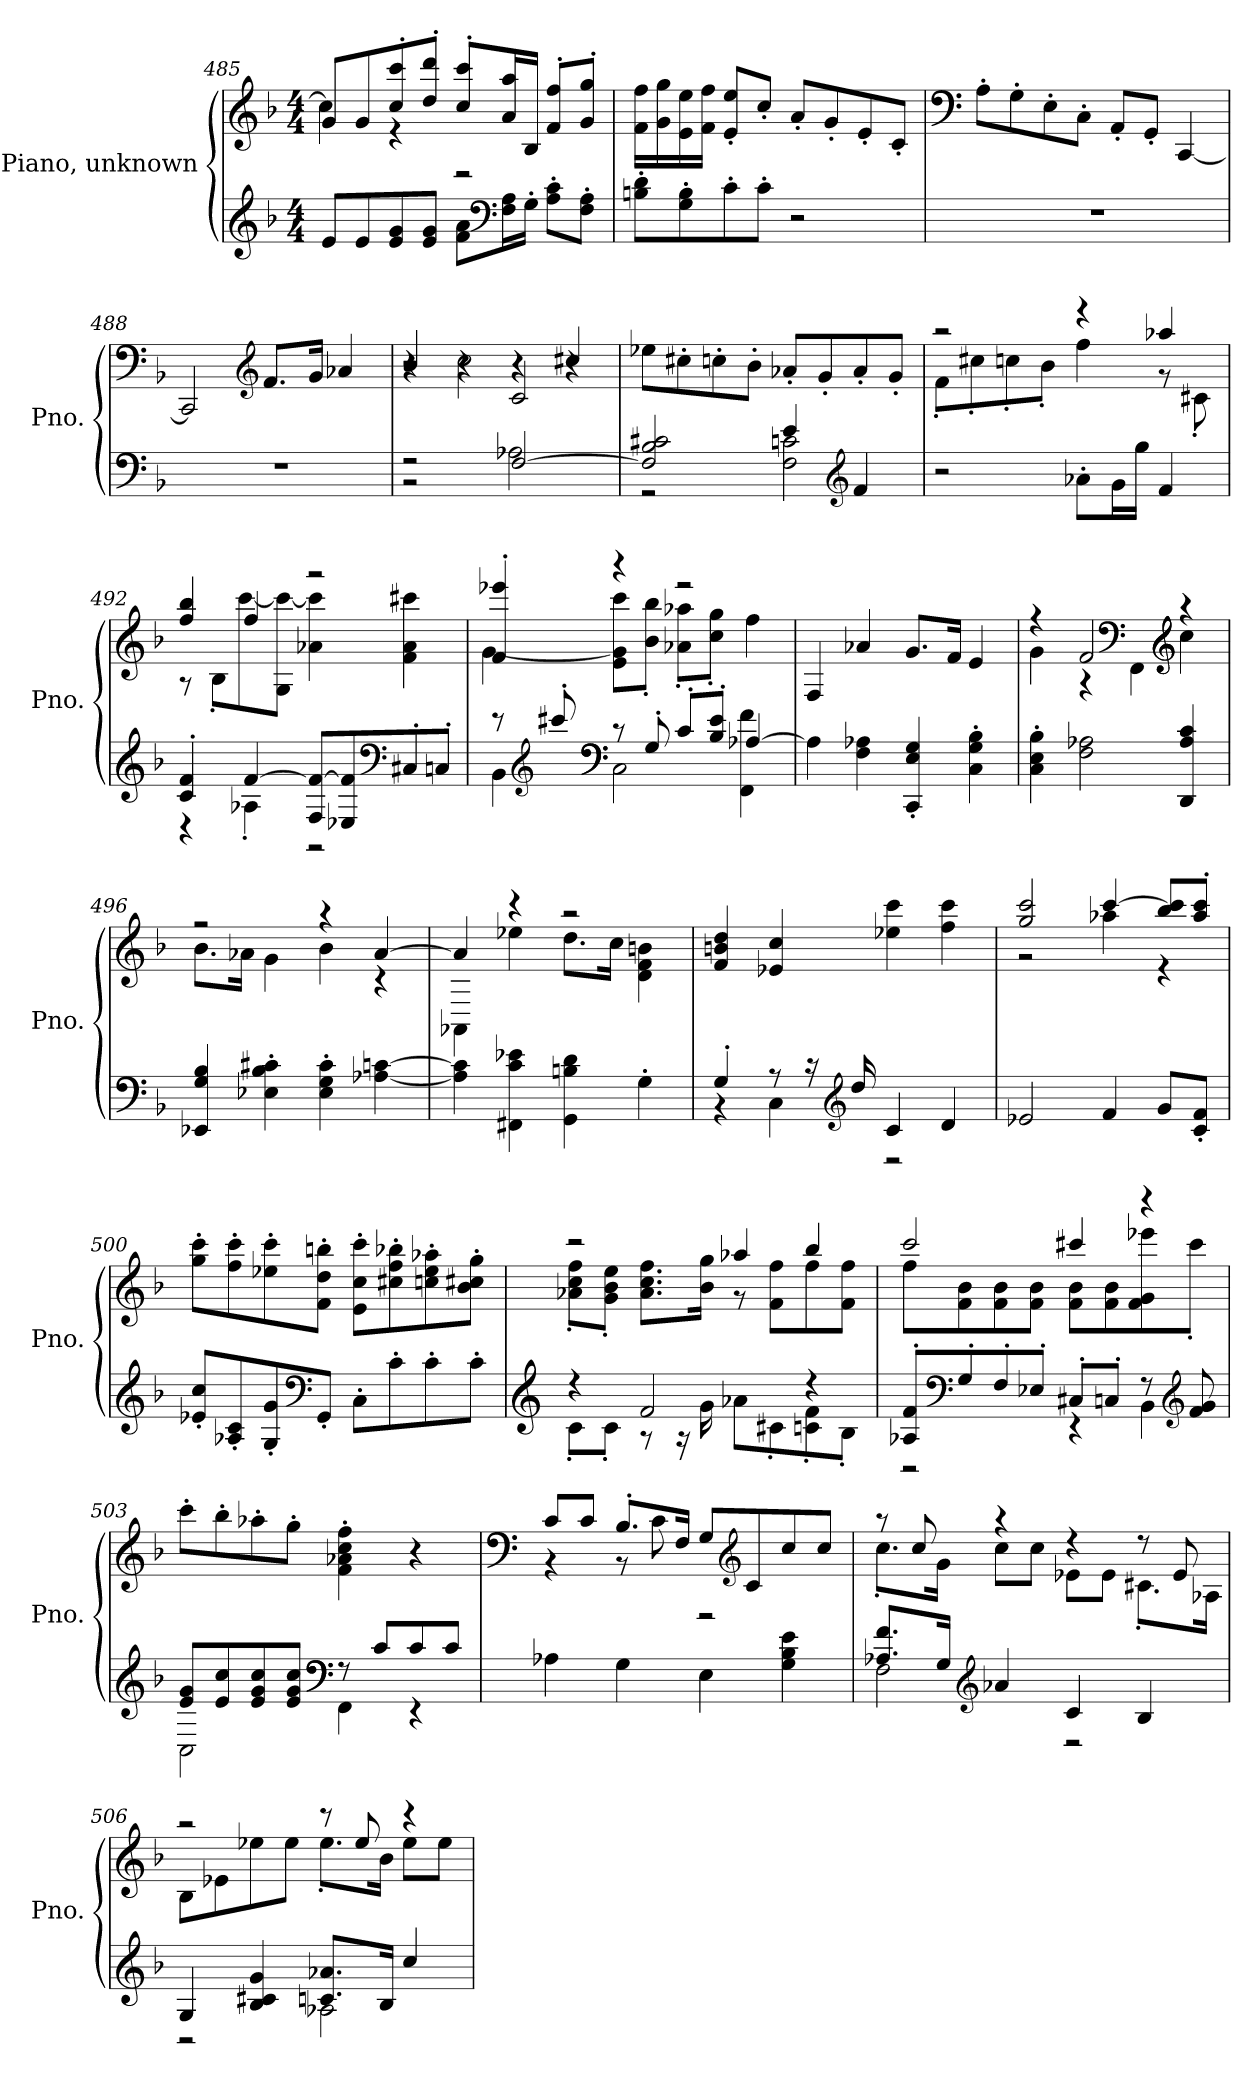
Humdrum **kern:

**kern	**kern
*part1	*part1
*staff2	*staff1
*I"Piano, unknown	*
*I'Pno.	*
!!LO:PB:g=z
*clefG2	*clefG2
*k[b-]	*k[b-]
*M4/4	*M4/4
=485	=485
*	*^
8e/L	8g/L	4cc\]
8e/	8g/	.
8e/ 8g/	8cc/' 8ccc/'	4r
8e/ 8g/J	8dd/' 8ddd/'J	.
8f\ 8a\L	8cc/' 8ccc/'L	2r
*clefF4	*	*
16F\ 16A\L	16a/ 16aa/L	.
16G'\JJ	16B-/JJ	.
8A\' 8c\'L	8f/' 8ff/'L	.
8F\' 8A\'J	8g/' 8gg/'J	.
*	*v	*v
=486	=486
8Bn\' 8d\'L	16f\ 16ff\LL
.	16g\ 16gg\
8G\' 8B\'	16e\ 16ee\
.	16f\ 16ff\JJ
8c'\	8e/' 8ee/'L
8c'\J	8cc'/J
2r	8a'/L
.	8g'/
.	8e'/
.	8c'/J
=487	=487
*	*clefF4
1r	8A'\L
.	8G'\
.	8E'\
.	8C'\J
.	8AA'/L
.	8GG'/J
.	[4CC/
=488	=488
1r	2CC/]
*	*clefG2
.	8.f/L
.	16g/Jk
.	4a-X/
!!LO:LB:g=z
=489	=489
*^	*^
*	*	*	*^
2r	2r	4b-/	4r	2r
.	.	4r	2cc\	.
[2F/	2A-X\	4r	.	2c/
.	.	4cc#X/	4r	.
*	*	*v	*v	*v
=490	=490	=490
2F/] 2B-/ 2c#X/	2r	8ee-X\L
.	.	8cc#X'\
.	.	8ccn'\
.	.	8b-'\J
4e/	2F\ 2cn\	8a-X'/L
.	.	8g'/
*clefG2	*	*
4f/	.	8a-'/
.	.	8g'/J
*v	*v	*
=491	=491
*	*^
2r	2r	8f'\L
.	.	8cc#X'\
.	.	8ccn'\
.	.	8b-'\J
8a-X'\L	4r	4ff\
16g\L	.	.
16gg\JJ	.	.
4f/	4aa-X/	8r
.	.	8c#X'\
=492	=492	=492
*^	*	*
4c/' 4f/'	4r	4ff/ 4bb-/	8r
.	.	.	8B-'\L
[4f/	4A-X'\	4ff/	[8ccc\
.	.	.	8G\ 8ccc\_J
8F/ 8f/_L	2r	2r	4a-X\ 4ccc\]
8E-X/ 8f/]	.	.	.
*clefF4	*	*	*
8C#X'/	.	.	4f\ 4a-\ 4ccc#X\
8Cn'/J	.	.	.
!!LO:LB:g=z	!!
=493	=493	=493	=493
8r	4BB-\	4f/' 4eee-X/'	[4g\
*clefG2	*	*	*
8ccc#X'/	.	.	.
*clefF4	*	*	*
8r	2C\	4r	8e\ 8g\] 8ccc\L
8G'/	.	.	8b-\' 8bb-\'J
8c'/L	.	2r	8a-X\' 8aa-X\'L
8B-/' 8e/'J	.	.	8cc\' 8gg\'J
[4A-X/	4FF\ 4f\	.	4ff\
*v	*v	*	*
*	*v	*v
=494	=494
4A-\]	4F/
4F\ 4A-X\	4a-X/
4CC/' 4E/' 4G/'	8.g/L
.	16f/Jk
4C\' 4G\' 4B-\'	4e/
=495	=495
*	*^
4C\' 4E\' 4B-\'	4r	4g\
2F\ 2A-X\	2f/	4r
*	*clefF4	*
.	.	4FF\
*	*clefG2	*
4DD/ 4A-/ 4c/	4r	4cc\
=496	=496	=496
4EE-X/ 4G/ 4B-/	2r	8.b-\L
.	.	16a-X\Jk
4E-X\' 4B-\' 4c#X\'	.	4g\
4E-\' 4G\' 4c#\'	4r	4b-\
[4A-X\ [4cn\	[4a-/	4r
!!LO:LB:g=z	!!
=497	=497	=497
4A-\] 4c\]	4a-/]	4AA-X\
4FF#X\ 4c\ 4e-X\	4r	4ee-X\
4GG\ 4Bn\ 4d\	2r	8.dd\L
.	.	16cc\Jk
4G'\	.	4d\ 4f\ 4bn\
*	*v	*v
=498	=498
*^	*
4G'/	4r	4f/ 4bn/ 4dd/
8r	4C\	4e-X/ 4cc/
16r	.	.
*clefG2	*	*
16dd/	.	.
4c/	2r	4ee-X\ 4ccc\
4d/	.	4ff\ 4ccc\
*v	*v	*
=499	=499
*	*^
2e-X/	2gg/ 2ccc/	2r
4f/	[4ccc/	4aa-X\
8g/L	8bb-/ 8ccc/]L	4r
8c/' 8f/'J	8aa-/' 8ccc/'J	.
*	*v	*v
=500	=500
8e-X/' 8cc/'L	8gg\' 8ccc\'L
8A-X/' 8c/'	8ff\' 8ccc\'
8G/' 8g/'	8ee-X\' 8ccc\'
*clefF4	*
8GG'/J	8f\' 8dd\' 8bbn\'J
8C'\L	8e\' 8cc\' 8ccc\'L
8c'\	8cc#X\' 8ff\' 8bb-X\'
8c'\	8ccn\' 8ee-\' 8aa-X\'
8c'\J	8b-\' 8cc#X\' 8gg\'J
!!LO:LB:g=z
=501	=501
*clefG2	*
*^	*^
4r	8c'\L	2r	8a-X\' 8cc\' 8ff\'L
.	8c'\J	.	8g\' 8b-\' 8ee\'J
2f/	8r	.	8.a-\ 8.cc\ 8.ff\L
.	16r	.	.
.	16g\	.	16b-\ 16gg\Jk
.	8a-X\L	4aa-X/	8r
.	8c#X'\	.	8f\ 8ff\L
4r	8cn\' 8f\'	4bb-/	8ff\
.	8B-'\J	.	8f\ 8ff\J
=502	=502	=502	=502
8A-X/' 8f/'L	2r	2ccc/	8ff\L
*clefF4	*	*	*
8G'/	.	.	8f\ 8b-\
8F'/	.	.	8f\ 8b-\
8E-X'/J	.	.	8f\ 8b-\J
8C#X'/L	4r	4ccc#X/	8f\ 8b-\L
8Cn'/J	.	.	8f\ 8b-\
8r	4BB-\	4r	8f\ 8g\ 8eee-X\
*clefG2	*	*	*
8f/ 8g/	.	.	8ccc#'\J
*	*	*v	*v
=503	=503	=503
8e/ 8g/L	2C\	8ccc'\L
8e/ 8cc/	.	8bb-'\
8e/ 8g/ 8cc/	.	8aa-X'\
8e/ 8g/ 8cc/J	.	8gg'\J
*clefF4	*	*
8r	4FF\	4f\' 4a-X\' 4cc\' 4ff\'
8c/L	.	.
8c/	4r	4r
8c/J	.	.
*v	*v	*
!!LO:LB:g=z
=504	=504
*	*clefF4
*	*^
4A-X\	8c/L	4r
.	8c/J	.
4G\	8.B-'/L	8r
.	.	8c\
.	16F/Jk	.
4E\	8G/L	2r
*	*clefG2	*
.	8c/	.
4G\ 4B-\ 4e\	8cc/	.
.	8cc/J	.
=505	=505	=505
*^	*	*
8.A-X/ 8.f/L	2F\	8r	8.cc'\L
.	.	8cc/	.
16G/Jk	.	.	16g\Jk
*clefG2	*	*	*
4a-X/	.	4r	8cc\L
.	.	.	8cc\J
4c/	2r	4r	8e-X\L
.	.	.	8e-\J
4B-/	.	8r	8.c#X'\L
.	.	8e-/	.
.	.	.	16A-X\Jk
=506	=506	=506	=506
4G/	2r	2r	8B-\L
.	.	.	8e-X\
4B-/ 4c#X/ 4g/	.	.	8ee-X\
.	.	.	8ee-\J
8.cn/ 8.a-X/L	2A-X\	8r	8.ee-'\L
.	.	8ee-/	.
16B-/Jk	.	.	16b-\Jk
4cc/	.	4r	8ee-\L
.	.	.	8ee-\J
*v	*v	*	*
*	*v	*v
=	=
*-	*-
